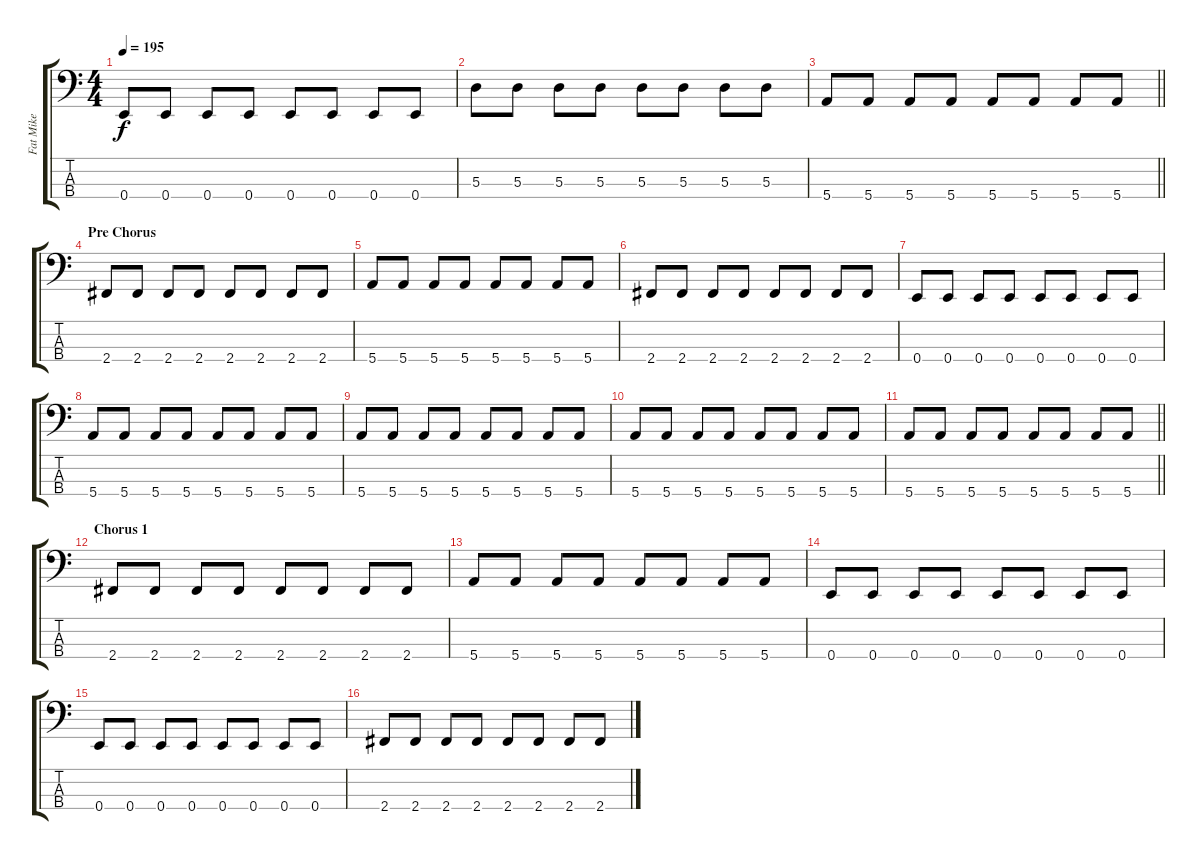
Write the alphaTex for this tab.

\track ("Fat Mike" "Fat Mike") {instrument electricbassfinger}
\staff {score tabs}
\tuning (G2 D2 A1 E1) {hide}
\ts (4 4)
\tempo 195
\clef f4
\ks c
0.4.8{dy f} 0.4.8 0.4.8 0.4.8 0.4.8 0.4.8 0.4.8 0.4.8 |
5.3.8 5.3.8 5.3.8 5.3.8 5.3.8 5.3.8 5.3.8 5.3.8 |
\barLineRight lightlight
5.4.8 5.4.8 5.4.8 5.4.8 5.4.8 5.4.8 5.4.8 5.4.8 |
\section ("" "Pre Chorus")
2.4.8 2.4.8 2.4.8 2.4.8 2.4.8 2.4.8 2.4.8 2.4.8 |
5.4.8 5.4.8 5.4.8 5.4.8 5.4.8 5.4.8 5.4.8 5.4.8 |
2.4.8 2.4.8 2.4.8 2.4.8 2.4.8 2.4.8 2.4.8 2.4.8 |
0.4.8 0.4.8 0.4.8 0.4.8 0.4.8 0.4.8 0.4.8 0.4.8 |
5.4.8 5.4.8 5.4.8 5.4.8 5.4.8 5.4.8 5.4.8 5.4.8 |
5.4.8 5.4.8 5.4.8 5.4.8 5.4.8 5.4.8 5.4.8 5.4.8 |
5.4.8 5.4.8 5.4.8 5.4.8 5.4.8 5.4.8 5.4.8 5.4.8 |
\barLineRight lightlight
5.4.8 5.4.8 5.4.8 5.4.8 5.4.8 5.4.8 5.4.8 5.4.8 |
\section ("" "Chorus 1")
2.4.8 2.4.8 2.4.8 2.4.8 2.4.8 2.4.8 2.4.8 2.4.8 |
5.4.8 5.4.8 5.4.8 5.4.8 5.4.8 5.4.8 5.4.8 5.4.8 |
0.4.8 0.4.8 0.4.8 0.4.8 0.4.8 0.4.8 0.4.8 0.4.8 |
0.4.8 0.4.8 0.4.8 0.4.8 0.4.8 0.4.8 0.4.8 0.4.8 |
2.4.8 2.4.8 2.4.8 2.4.8 2.4.8 2.4.8 2.4.8 2.4.8
